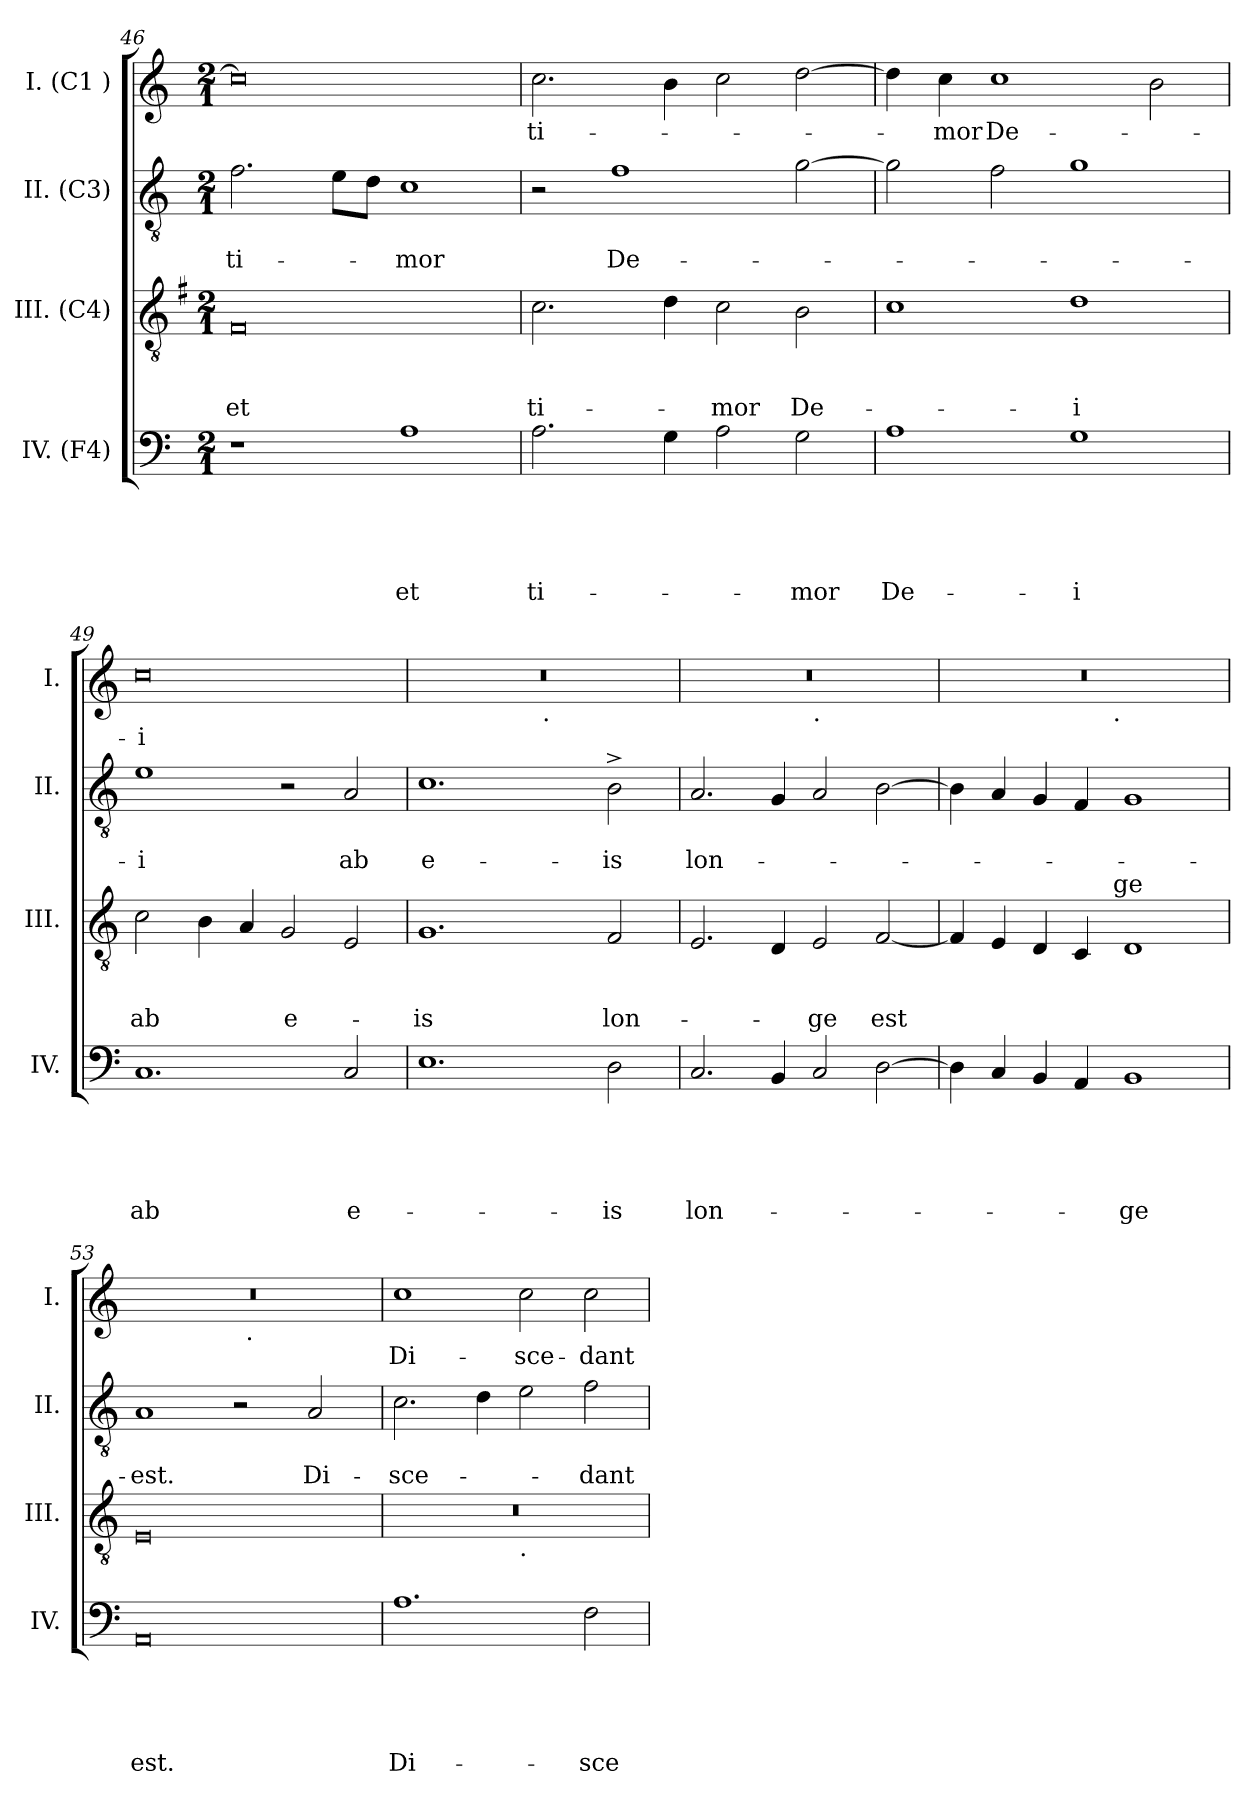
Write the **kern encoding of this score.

**kern	**text	**text	**text	**text	**text	**kern	**text	**text	**text	**kern	**text	**text	**kern	**text
*part4	*part4	*part4	*part4	*part4	*part4	*part3	*part3	*part3	*part3	*part2	*part2	*part2	*part1	*part1
*staff4	*staff4	*staff4	*staff4	*staff4	*staff4	*staff3	*staff3	*staff3	*staff3	*staff2	*staff2	*staff2	*staff1	*staff1
*I"IV. (F4)	*	*	*	*	*	*I"III. (C4)	*	*	*	*I"II. (C3)	*	*	*I"I. (C1 )	*
*I'IV.	*	*	*	*	*	*I'III.	*	*	*	*I'II.	*	*	*I'I.	*
*clefF4	*	*	*	*	*	*clefGv2	*	*	*	*clefGv2	*	*	*clefG2	*
*k[]	*	*	*	*	*	*k[f#]	*	*	*	*k[]	*	*	*k[]	*
*C:	*	*	*	*	*	*G:	*	*	*	*C:	*	*	*C:	*
*M2/1	*	*	*	*	*	*M2/1	*	*	*	*M2/1	*	*	*M2/1	*
=46	=46	=46	=46	=46	=46	=46	=46	=46	=46	=46	=46	=46	=46	=46
!	!	!	!	!	!	!	!	!	!LO:LY:b:rj	!	!	!LO:LY:b	!	!
1r	.	.	.	.	.	0F#	.	.	et	2.f\	.	ti-	0cc]	.
.	.	.	.	.	.	.	.	.	.	8e\L	.	.	.	.
.	.	.	.	.	.	.	.	.	.	8d\J	.	.	.	.
!	!	!	!	!	!LO:LY:b	!	!	!	!	!	!	!LO:LY:b	!	!
1A	.	.	.	.	et	.	.	.	.	1c	.	-mor	.	.
=47	=47	=47	=47	=47	=47	=47	=47	=47	=47	=47	=47	=47	=47	=47
!	!	!	!	!	!LO:LY:b	!	!	!	!LO:LY:b	!	!	!	!	!LO:LY:b
2.A\	.	.	.	.	ti-	2.c\	.	.	ti-	2r	.	.	2.cc\	ti-
!	!	!	!	!	!	!	!	!	!	!	!	!LO:LY:b	!	!
.	.	.	.	.	.	.	.	.	.	1f	.	De-	.	.
4G\	.	.	.	.	.	4d\	.	.	.	.	.	.	4b\	.
!	!	!	!	!	!	!	!	!	!LO:LY:b	!	!	!	!	!
2A\	.	.	.	.	.	2c\	.	.	-mor	.	.	.	2cc\	.
!	!	!	!	!	!LO:LY:b	!	!	!	!LO:LY:b	!	!	!	!	!
2G\	.	.	.	.	-mor	2B\	.	.	De-	[<2g\	.	.	[<2dd\	.
!!LO:LB:g=z
=48	=48	=48	=48	=48	=48	=48	=48	=48	=48	=48	=48	=48	=48	=48
*	*	*	*	*	*	*k[]	*	*	*	*	*	*	*	*
*	*	*	*	*	*	*C:	*	*	*	*	*	*	*	*
!	!	!	!	!	!LO:LY:b	!	!	!	!	!	!	!	!	!
1A	.	.	.	.	De-	1c	.	.	.	2g\]	.	.	4dd\]	.
!	!	!	!	!	!	!	!	!	!	!	!	!	!	!LO:LY:b
.	.	.	.	.	.	.	.	.	.	.	.	.	4cc\	-mor
!	!	!	!	!	!	!	!	!	!	!	!	!	!	!LO:LY:b
.	.	.	.	.	.	.	.	.	.	2f\	.	.	1cc	De-
!	!	!	!	!	!LO:LY:b:rj	!	!	!	!LO:LY:b:rj	!	!	!	!	!
1G	.	.	.	.	-i	1d	.	.	-i	1g	.	.	.	.
.	.	.	.	.	.	.	.	.	.	.	.	.	2b\	.
=49	=49	=49	=49	=49	=49	=49	=49	=49	=49	=49	=49	=49	=49	=49
!	!	!	!	!	!LO:LY:b	!	!	!	!LO:LY:b	!	!	!LO:LY:b:rj	!	!LO:LY:b:rj
1.C	.	.	.	.	ab	2c\	.	.	ab	1e	.	-i	0cc	-i
.	.	.	.	.	.	4B\	.	.	.	.	.	.	.	.
.	.	.	.	.	.	4A/	.	.	.	.	.	.	.	.
!	!	!	!	!	!	!	!	!	!LO:LY:b:rj	!	!	!	!	!
.	.	.	.	.	.	2G/	.	.	e-	2r	.	.	.	.
!	!	!	!	!	!LO:LY:b:rj	!	!	!	!	!	!	!LO:LY:b	!	!
2C/	.	.	.	.	e-	2E/	.	.	.	2A/	.	ab	.	.
=50	=50	=50	=50	=50	=50	=50	=50	=50	=50	=50	=50	=50	=50	=50
!	!	!	!	!	!	!	!	!	!LO:LY:b:rj	!	!	!LO:LY:b:rj	!	!
*	*	*	*	*	*	*	*	*	*	*	*	*	*^	*
1.E	.	.	.	.	.	1.G	.	.	-is	1.c	.	e-	0r	2ryy	.
.	.	.	.	.	.	.	.	.	.	.	.	.	.	4...ryy	.
!	!	!	!	!	!	!	!	!	!	!	!	!	!	!LO:TX:b:t=.	!
.	.	.	.	.	.	.	.	.	.	.	.	.	.	1ryy	.
!	!	!	!	!	!LO:LY:b	!	!	!	!LO:LY:b	!	!	!LO:LY:b	!	!	!
2D\	.	.	.	.	-is	2F/	.	.	lon-	2B^>\	.	-is	.	.	.
.	.	.	.	.	.	.	.	.	.	.	.	.	.	32ryy	.
=51	=51	=51	=51	=51	=51	=51	=51	=51	=51	=51	=51	=51	=51	=51	=51
!	!	!	!	!	!LO:LY:b	!	!	!	!	!	!	!LO:LY:b	!	!	!
2.C/	.	.	.	.	lon-	2.E/	.	.	.	2.A/	.	lon-	0r	1ryy	.
4BB/	.	.	.	.	.	4D/	.	.	.	4G/	.	.	.	.	.
!	!	!	!	!	!	!	!	!	!	!	!	!	!	!LO:TX:b:t=.	!
!	!	!	!	!	!	!	!	!	!LO:LY:b	!	!	!	!	!	!
2C/	.	.	.	.	.	2E/	.	.	-ge	2A/	.	.	.	1ryy	.
!	!	!	!	!	!	!	!	!	!LO:LY:b	!	!	!	!	!	!
[>2D\	.	.	.	.	.	[<2F/	.	.	est	[>2B\	.	.	.	.	.
=52	=52	=52	=52	=52	=52	=52	=52	=52	=52	=52	=52	=52	=52	=52	=52
*	*	*	*	*	*	*^	*	*	*	*	*	*	*	*	*
4D\]	.	.	.	.	.	4F/]	2ryy	.	.	.	4B\]	.	.	0r	2ryy	.
4C/	.	.	.	.	.	4E/	.	.	.	.	4A/	.	.	.	.	.
4BB/	.	.	.	.	.	4D/	4...ryy	.	.	.	4G/	.	.	.	4...ryy	.
4AA/	.	.	.	.	.	4C/	.	.	.	.	4F/	.	.	.	.	.
!	!	!	!	!	!	!	!	!	!	!	!	!	!	!	!LO:TX:b:t=.	!
!	!	!	!	!	!	!	!LO:TX:a:t=ge	!	!	!	!	!	!	!	!	!
.	.	.	.	.	.	.	1ryy	.	.	.	.	.	.	.	1ryy	.
!	!	!	!	!	!LO:LY:b	!	!	!	!	!	!	!	!	!	!	!
1BB	.	.	.	.	-ge	1D	.	.	.	.	1G	.	.	.	.	.
.	.	.	.	.	.	.	32ryy	.	.	.	.	.	.	.	32ryy	.
!!LO:LB:g=z	!!
=53	=53	=53	=53	=53	=53	=53	=53	=53	=53	=53	=53	=53	=53	=53	=53	=53
!	!	!	!	!	!LO:LY:b	!	!	!	!	!	!	!	!LO:LY:b	!	!	!
*	*	*	*	*	*	*v	*v	*	*	*	*	*	*	*	*	*
0AA	.	.	.	.	est.	0E	.	.	.	1A	.	-est.	0r	1ryy	.
.	.	.	.	.	.	.	.	.	.	2r	.	.	.	32ryy	.
!	!	!	!	!	!	!	!	!	!	!	!	!	!	!LO:TX:b:t=.	!
.	.	.	.	.	.	.	.	.	.	.	.	.	.	2ryy	.
!	!	!	!	!	!	!	!	!	!	!	!	!LO:LY:b	!	!	!
.	.	.	.	.	.	.	.	.	.	2A/	.	Di-	.	.	.
.	.	.	.	.	.	.	.	.	.	.	.	.	.	4...ryy	.
=54	=54	=54	=54	=54	=54	=54	=54	=54	=54	=54	=54	=54	=54	=54	=54
!	!	!	!	!	!LO:LY:b	!	!	!	!	!	!	!LO:LY:b	!	!	!LO:LY:b
*	*	*	*	*	*	*^	*	*	*	*	*	*	*v	*v	*
1.A	.	.	.	.	Di-	0r	1ryy	.	.	.	2.c\	.	-sce-	1cc	Di-
.	.	.	.	.	.	.	.	.	.	.	4d\	.	.	.	.
!	!	!	!	!	!	!	!LO:TX:b:t=.	!	!	!	!	!	!	!	!
!	!	!	!	!	!	!	!	!	!	!	!	!	!	!	!LO:LY:b
.	.	.	.	.	.	.	1ryy	.	.	.	2e\	.	.	2cc\	-sce-
!	!	!	!	!	!LO:LY:b	!	!	!	!	!	!	!	!LO:LY:b	!	!LO:LY:b
2F\	.	.	.	.	-sce-	.	.	.	.	.	2f\	.	-dant	2cc\	-dant
*	*	*	*	*	*	*v	*v	*	*	*	*	*	*	*	*
=	=	=	=	=	=	=	=	=	=	=	=	=	=	=
*-	*-	*-	*-	*-	*-	*-	*-	*-	*-	*-	*-	*-	*-	*-
